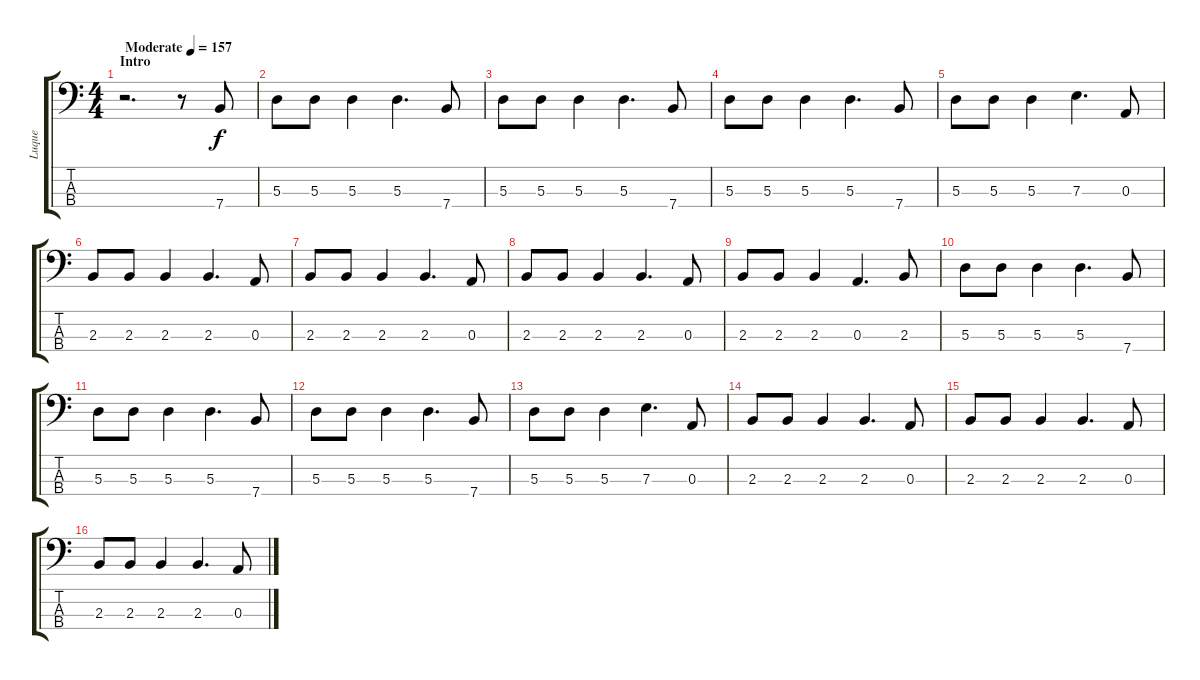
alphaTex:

\track ("Luque" "Luque") {instrument electricbassfinger}
\staff {score tabs}
\tuning (G2 D2 A1 E1) {hide}
\ts (4 4)
\section ("" "Intro")
\tempo (157 "Moderate")
\clef f4
\ks c
r.2{d dy f instrument electricbassfinger} r.8 7.4.8 |
5.3.8 5.3.8 5.3.4 5.3.4{d} 7.4.8 |
5.3.8 5.3.8 5.3.4 5.3.4{d} 7.4.8 |
5.3.8 5.3.8 5.3.4 5.3.4{d} 7.4.8 |
5.3.8 5.3.8 5.3.4 7.3.4{d} 0.3.8 |
2.3.8 2.3.8 2.3.4 2.3.4{d} 0.3.8 |
2.3.8 2.3.8 2.3.4 2.3.4{d} 0.3.8 |
2.3.8 2.3.8 2.3.4 2.3.4{d} 0.3.8 |
2.3.8 2.3.8 2.3.4 0.3.4{d} 2.3.8 |
5.3.8 5.3.8 5.3.4 5.3.4{d} 7.4.8 |
5.3.8 5.3.8 5.3.4 5.3.4{d} 7.4.8 |
5.3.8 5.3.8 5.3.4 5.3.4{d} 7.4.8 |
5.3.8 5.3.8 5.3.4 7.3.4{d} 0.3.8 |
2.3.8 2.3.8 2.3.4 2.3.4{d} 0.3.8 |
2.3.8 2.3.8 2.3.4 2.3.4{d} 0.3.8 |
2.3.8 2.3.8 2.3.4 2.3.4{d} 0.3.8
